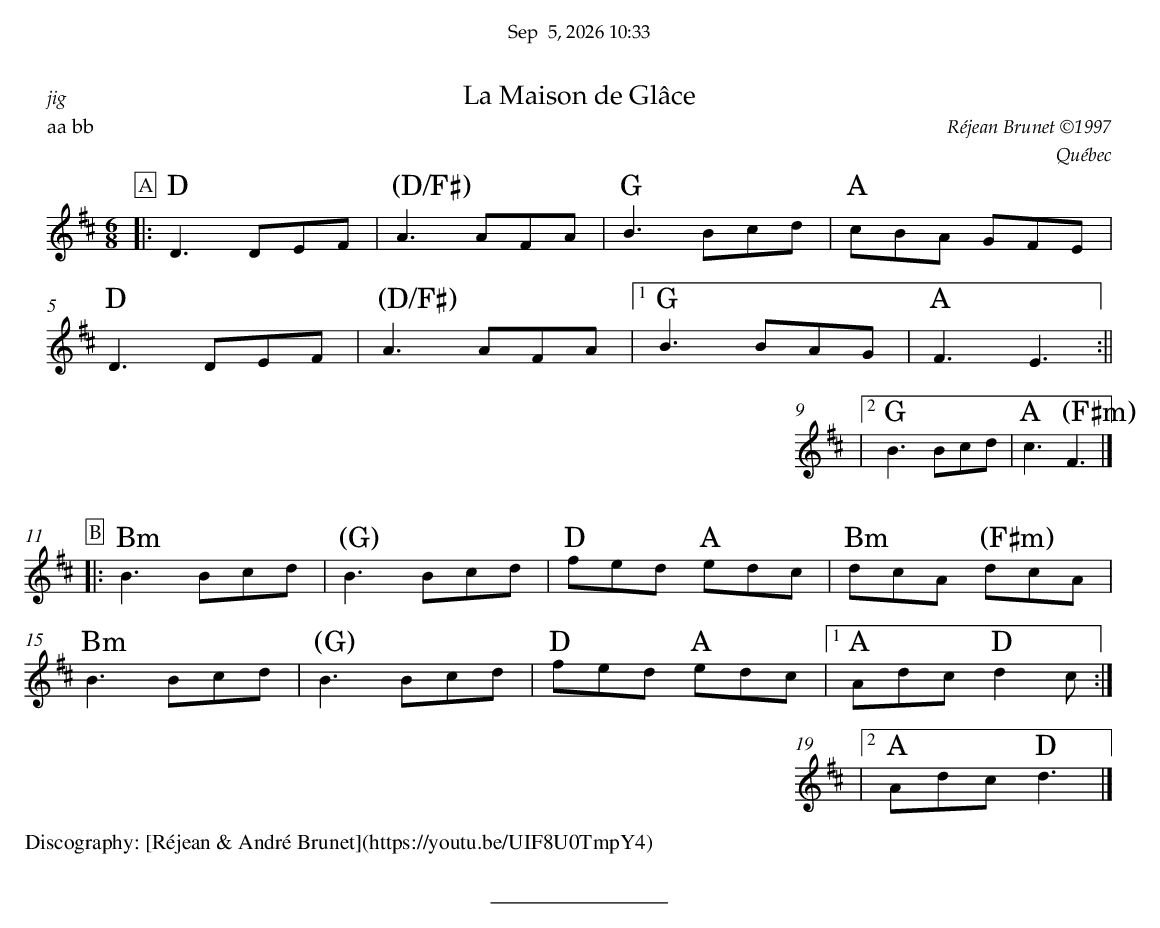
X:1
T:La Maison de Glâce
C:Réjean Brunet ©1997
O:Québec
P:aa bb
M:6/8
L:1/8
K:Dmaj
P:A
|: "D"D3 DEF | "(D/F#)"A3  AFA | "G"B3 Bcd | "A"cBA GFE |
"D"D3 DEF| "(D/F#)"A3  AFA |1 "G"B3 BAG| "A"F3 E3:||
|2 "G"B3 Bcd| "A"c3 "(F#m)"F3|]
%%vskip 0.5cm
P:B
|: "Bm"B3 Bcd| "(G)"B3 Bcd| "D"fed "A"edc| "Bm"dcA "(F#m)"dcA|
"Bm"B3 Bcd| "(G)"B3 Bcd| "D"fed "A"edc|1 "A"Adc  "D"d2c:|
|2 "A"Adc  "D"d3 |]
